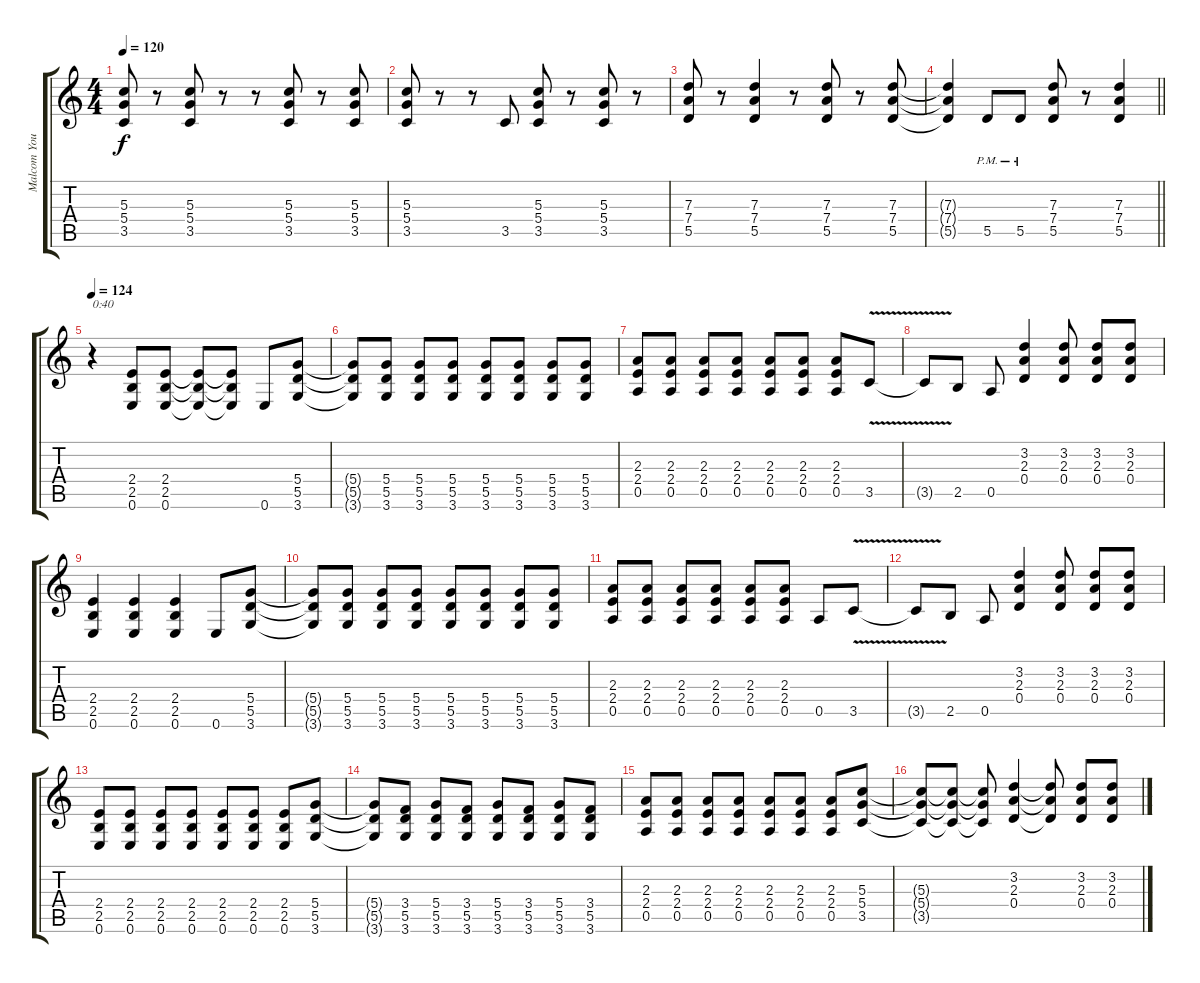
\track ("Malcom Young (Second Guitar)" "Malcom You") {instrument distortionguitar}
\staff {score tabs}
\tuning (E4 B3 G3 D3 A2 E2) {hide}
\ts (4 4)
\tempo 120
\clef g2
\ks c
(5.3 5.4 3.5).8{dy f} r.8 (5.3 5.4 3.5).8 r.8 r.8 (5.3 5.4 3.5).8 r.8 (5.3 5.4 3.5).8 |
(5.3 5.4 3.5).8 r.8 r.8 3.5.8 (5.3 5.4 3.5).8 r.8 (5.3 5.4 3.5).8 r.8 |
(7.3 7.4 5.5).8 r.8 (7.3 7.4 5.5).4 r.8 (7.3 7.4 5.5).8 r.8 (7.3 7.4 5.5).8 |
\barLineRight lightlight
(7.3{t} 7.4{t} 5.5{t}).4 5.5{pm}.8 5.5{pm}.8 (7.3 7.4 5.5).8 r.8 (7.3 7.4 5.5).4 |
\tempo 124
r.4{txt "0:40"} (2.4 2.5 0.6).8 (2.4 2.5 0.6).8 (2.4{t} 2.5{t} 0.6{t}).8 (2.4{t} 2.5{t} 0.6{t}).8 0.6.8 (5.4 5.5 3.6).8 |
(5.4{t} 5.5{t} 3.6{t}).8 (5.4 5.5 3.6).8 (5.4 5.5 3.6).8 (5.4 5.5 3.6).8 (5.4 5.5 3.6).8 (5.4 5.5 3.6).8 (5.4 5.5 3.6).8 (5.4 5.5 3.6).8 |
(2.3 2.4 0.5).8 (2.3 2.4 0.5).8 (2.3 2.4 0.5).8 (2.3 2.4 0.5).8 (2.3 2.4 0.5).8 (2.3 2.4 0.5).8 (2.3 2.4 0.5).8 3.5{v}.8 |
3.5{t}.8 2.5.8 0.5.8 (3.2 2.3 0.4).4 (3.2 2.3 0.4).8 (3.2 2.3 0.4).8 (3.2 2.3 0.4).8 |
(2.4 2.5 0.6).4 (2.4 2.5 0.6).4 (2.4 2.5 0.6).4 0.6.8 (5.4 5.5 3.6).8 |
(5.4{t} 5.5{t} 3.6{t}).8 (5.4 5.5 3.6).8 (5.4 5.5 3.6).8 (5.4 5.5 3.6).8 (5.4 5.5 3.6).8 (5.4 5.5 3.6).8 (5.4 5.5 3.6).8 (5.4 5.5 3.6).8 |
(2.3 2.4 0.5).8 (2.3 2.4 0.5).8 (2.3 2.4 0.5).8 (2.3 2.4 0.5).8 (2.3 2.4 0.5).8 (2.3 2.4 0.5).8 0.5.8 3.5{v}.8 |
3.5{t}.8 2.5.8 0.5.8 (3.2 2.3 0.4).4 (3.2 2.3 0.4).8 (3.2 2.3 0.4).8 (3.2 2.3 0.4).8 |
(2.4 2.5 0.6).8 (2.4 2.5 0.6).8 (2.4 2.5 0.6).8 (2.4 2.5 0.6).8 (2.4 2.5 0.6).8 (2.4 2.5 0.6).8 (2.4 2.5 0.6).8 (5.4 5.5 3.6).8 |
(5.4{t} 5.5{t} 3.6{t}).8 (3.4 5.5 3.6).8 (5.4 5.5 3.6).8 (3.4 5.5 3.6).8 (5.4 5.5 3.6).8 (3.4 5.5 3.6).8 (5.4 5.5 3.6).8 (3.4 5.5 3.6).8 |
(2.3 2.4 0.5).8 (2.3 2.4 0.5).8 (2.3 2.4 0.5).8 (2.3 2.4 0.5).8 (2.3 2.4 0.5).8 (2.3 2.4 0.5).8 (2.3 2.4 0.5).8 (5.3 5.4 3.5).8 |
(5.3{t} 5.4{t} 3.5{t}).8 (5.3{t} 5.4{t} 3.5{t}).8 (5.3{t} 5.4{t} 3.5{t}).8 (3.2 2.3 0.4).4 (3.2{t} 2.3{t} 0.4{t}).8 (3.2 2.3 0.4).8 (3.2 2.3 0.4).8
